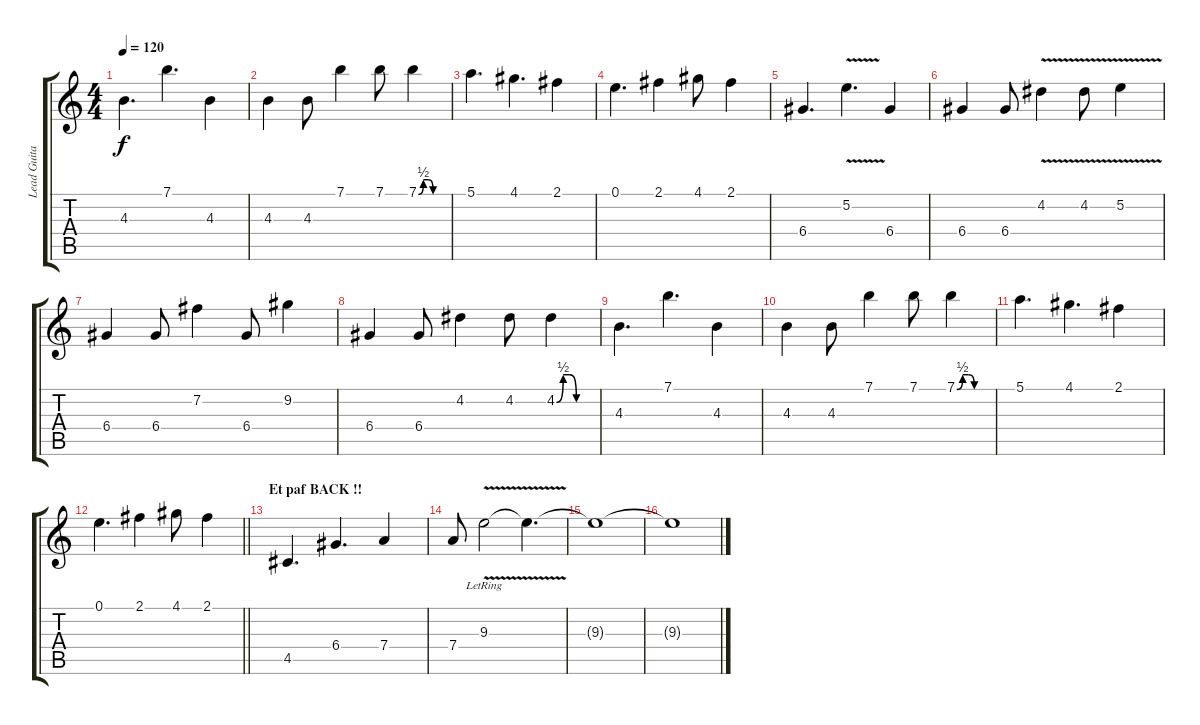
\track ("Lead Guitar - Solo/Lo" "Lead Guita") {instrument overdrivenguitar}
\staff {score tabs}
\tuning (E4 B3 G3 D3 A2 E2) {hide}
\ts (4 4)
\tempo 120
\clef g2
\ks c
4.3.4{d dy f} 7.1.4{d} 4.3.4 |
4.3.4 4.3.8 7.1.4 7.1.8 7.1{be (custom 0 0 10 2 20 2 30 0 60 0)}.4 |
5.1.4{d} 4.1.4{d} 2.1.4 |
0.1.4{d} 2.1.4 4.1.8 2.1.4 |
6.4.4{d} 5.2{v}.4{d} 6.4.4 |
6.4.4 6.4.8 4.2{v}.4 4.2{v}.8 5.2{v}.4 |
6.4.4 6.4.8 7.2.4 6.4.8 9.2.4 |
6.4.4 6.4.8 4.2.4 4.2.8 4.2{be (custom 0 0 10 2 20 2 30 0 60 0)}.4 |
4.3.4{d} 7.1.4{d} 4.3.4 |
4.3.4 4.3.8 7.1.4 7.1.8 7.1{be (custom 0 0 10 2 20 2 30 0 60 0)}.4 |
5.1.4{d} 4.1.4{d} 2.1.4 |
\barLineRight lightlight
0.1.4{d} 2.1.4 4.1.8 2.1.4 |
\section ("" "Et paf BACK !!")
4.5.4{d} 6.4.4{d} 7.4.4 |
7.4.8 9.3{v lr}.2 9.3{t}.4{d} |
9.3{t}.1 |
9.3{t}.1
